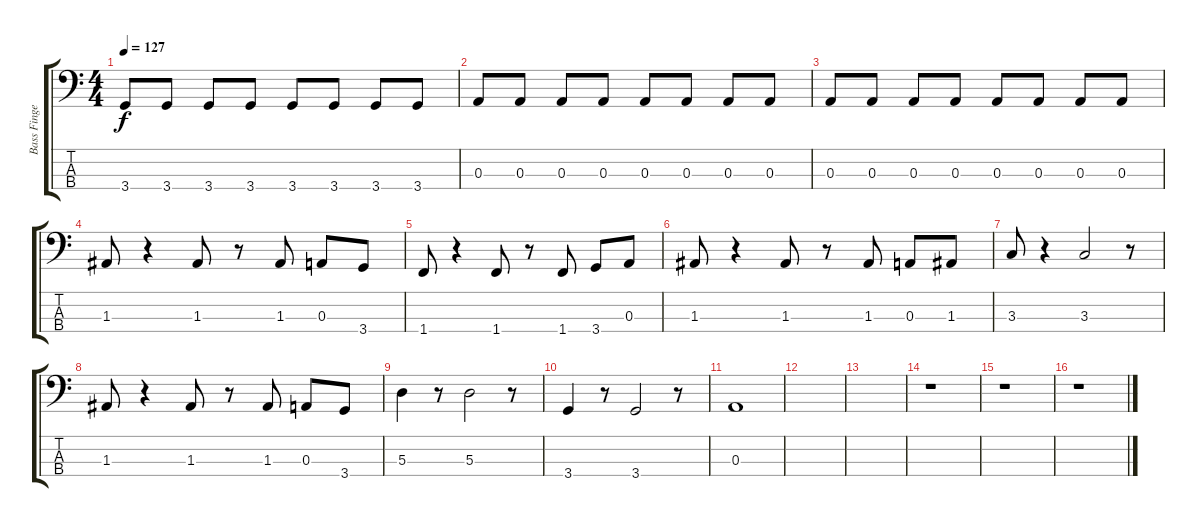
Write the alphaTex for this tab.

\track ("Bass Finger" "Bass Finge") {instrument electricbassfinger}
\staff {score tabs}
\tuning (G2 D2 A1 E1) {hide}
\ts (4 4)
\tempo 127
\clef f4
\ks c
3.4.8{dy f} 3.4.8 3.4.8 3.4.8 3.4.8 3.4.8 3.4.8 3.4.8 |
0.3.8 0.3.8 0.3.8 0.3.8 0.3.8 0.3.8 0.3.8 0.3.8 |
0.3.8 0.3.8 0.3.8 0.3.8 0.3.8 0.3.8 0.3.8 0.3.8 |
1.3.8 r.4 1.3.8 r.8 1.3.8 0.3.8 3.4.8 |
1.4.8 r.4 1.4.8 r.8 1.4.8 3.4.8 0.3.8 |
1.3.8 r.4 1.3.8 r.8 1.3.8 0.3.8 1.3.8 |
3.3.8 r.4 3.3.2 r.8 |
1.3.8 r.4 1.3.8 r.8 1.3.8 0.3.8 3.4.8 |
5.3.4 r.8 5.3.2 r.8 |
3.4.4 r.8 3.4.2 r.8 |
0.3.1 |
|
|
r.1 |
r.1 |
r.1
